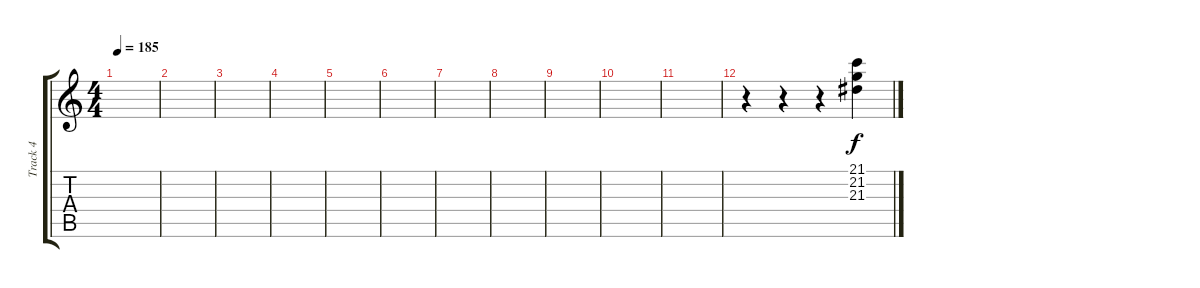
\track ("Track 4" "Track 4") {instrument reversecymbal}
\staff {score tabs}
\tuning (Eb4 Bb3 Gb3 Db3 Ab2 Db2) {hide}
\ts (4 4)
\tempo 185
\clef g2
\ks c
|
|
|
|
|
|
|
|
|
|
|
r.4 r.4 r.4 (21.1 21.2 21.3).4
